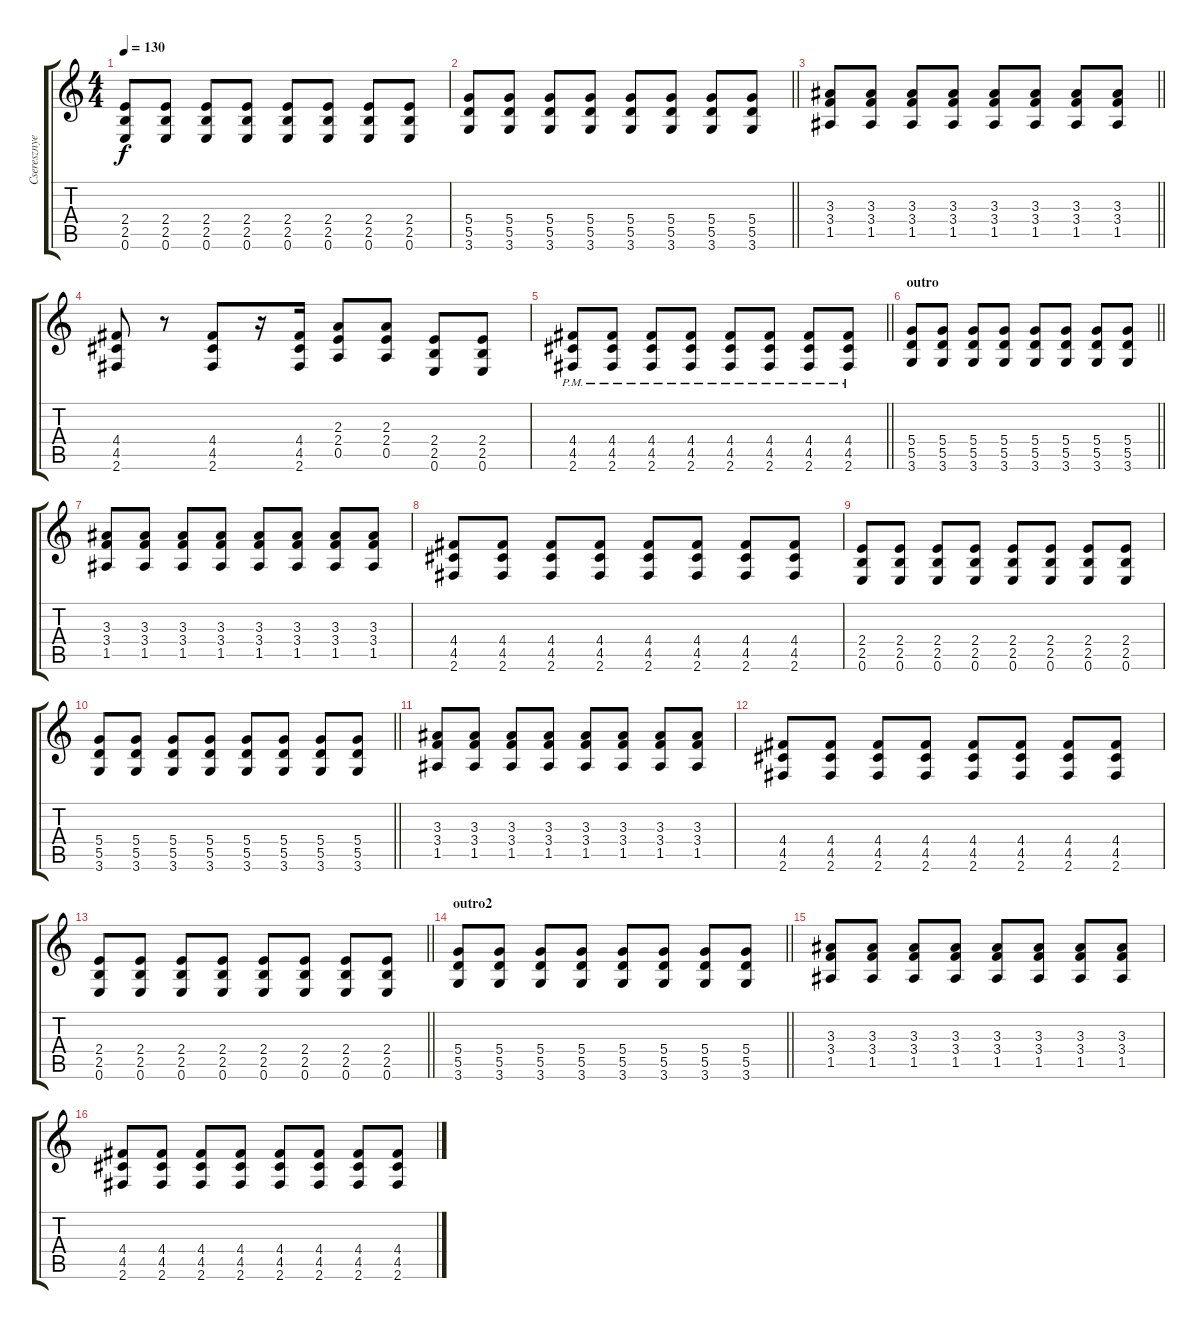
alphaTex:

\track ("Cseresznye1" "Cseresznye") {instrument distortionguitar}
\staff {score tabs}
\tuning (E4 B3 G3 D3 A2 E2) {hide}
\ts (4 4)
\tempo 130
\clef g2
\ks c
(2.4 2.5 0.6).8{dy f} (2.4 2.5 0.6).8 (2.4 2.5 0.6).8 (2.4 2.5 0.6).8 (2.4 2.5 0.6).8 (2.4 2.5 0.6).8 (2.4 2.5 0.6).8 (2.4 2.5 0.6).8 |
\barLineRight lightlight
(5.4 5.5 3.6).8 (5.4 5.5 3.6).8 (5.4 5.5 3.6).8 (5.4 5.5 3.6).8 (5.4 5.5 3.6).8 (5.4 5.5 3.6).8 (5.4 5.5 3.6).8 (5.4 5.5 3.6).8 |
\barLineRight lightlight
(3.3 3.4 1.5).8 (3.3 3.4 1.5).8 (3.3 3.4 1.5).8 (3.3 3.4 1.5).8 (3.3 3.4 1.5).8 (3.3 3.4 1.5).8 (3.3 3.4 1.5).8 (3.3 3.4 1.5).8 |
(4.4 4.5 2.6).8 r.8 (4.4 4.5 2.6).8 r.16 (4.4 4.5 2.6).16 (2.3 2.4 0.5).8 (2.3 2.4 0.5).8 (2.4 2.5 0.6).8 (2.4 2.5 0.6).8 |
\barLineRight lightlight
(4.4{pm} 4.5{pm} 2.6{pm}).8 (4.4{pm} 4.5{pm} 2.6{pm}).8 (4.4{pm} 4.5{pm} 2.6{pm}).8 (4.4{pm} 4.5{pm} 2.6{pm}).8 (4.4{pm} 4.5{pm} 2.6{pm}).8 (4.4{pm} 4.5{pm} 2.6{pm}).8 (4.4{pm} 4.5{pm} 2.6{pm}).8 (4.4{pm} 4.5{pm} 2.6{pm}).8 |
\section ("" "outro")
\barLineRight lightlight
(5.4 5.5 3.6).8 (5.4 5.5 3.6).8 (5.4 5.5 3.6).8 (5.4 5.5 3.6).8 (5.4 5.5 3.6).8 (5.4 5.5 3.6).8 (5.4 5.5 3.6).8 (5.4 5.5 3.6).8 |
(3.3 3.4 1.5).8 (3.3 3.4 1.5).8 (3.3 3.4 1.5).8 (3.3 3.4 1.5).8 (3.3 3.4 1.5).8 (3.3 3.4 1.5).8 (3.3 3.4 1.5).8 (3.3 3.4 1.5).8 |
(4.4 4.5 2.6).8 (4.4 4.5 2.6).8 (4.4 4.5 2.6).8 (4.4 4.5 2.6).8 (4.4 4.5 2.6).8 (4.4 4.5 2.6).8 (4.4 4.5 2.6).8 (4.4 4.5 2.6).8 |
(2.4 2.5 0.6).8 (2.4 2.5 0.6).8 (2.4 2.5 0.6).8 (2.4 2.5 0.6).8 (2.4 2.5 0.6).8 (2.4 2.5 0.6).8 (2.4 2.5 0.6).8 (2.4 2.5 0.6).8 |
\barLineRight lightlight
(5.4 5.5 3.6).8 (5.4 5.5 3.6).8 (5.4 5.5 3.6).8 (5.4 5.5 3.6).8 (5.4 5.5 3.6).8 (5.4 5.5 3.6).8 (5.4 5.5 3.6).8 (5.4 5.5 3.6).8 |
(3.3 3.4 1.5).8 (3.3 3.4 1.5).8 (3.3 3.4 1.5).8 (3.3 3.4 1.5).8 (3.3 3.4 1.5).8 (3.3 3.4 1.5).8 (3.3 3.4 1.5).8 (3.3 3.4 1.5).8 |
(4.4 4.5 2.6).8 (4.4 4.5 2.6).8 (4.4 4.5 2.6).8 (4.4 4.5 2.6).8 (4.4 4.5 2.6).8 (4.4 4.5 2.6).8 (4.4 4.5 2.6).8 (4.4 4.5 2.6).8 |
\barLineRight lightlight
(2.4 2.5 0.6).8 (2.4 2.5 0.6).8 (2.4 2.5 0.6).8 (2.4 2.5 0.6).8 (2.4 2.5 0.6).8 (2.4 2.5 0.6).8 (2.4 2.5 0.6).8 (2.4 2.5 0.6).8 |
\section ("" "outro2")
\barLineRight lightlight
(5.4 5.5 3.6).8 (5.4 5.5 3.6).8 (5.4 5.5 3.6).8 (5.4 5.5 3.6).8 (5.4 5.5 3.6).8 (5.4 5.5 3.6).8 (5.4 5.5 3.6).8 (5.4 5.5 3.6).8 |
(3.3 3.4 1.5).8 (3.3 3.4 1.5).8 (3.3 3.4 1.5).8 (3.3 3.4 1.5).8 (3.3 3.4 1.5).8 (3.3 3.4 1.5).8 (3.3 3.4 1.5).8 (3.3 3.4 1.5).8 |
(4.4 4.5 2.6).8 (4.4 4.5 2.6).8 (4.4 4.5 2.6).8 (4.4 4.5 2.6).8 (4.4 4.5 2.6).8 (4.4 4.5 2.6).8 (4.4 4.5 2.6).8 (4.4 4.5 2.6).8
